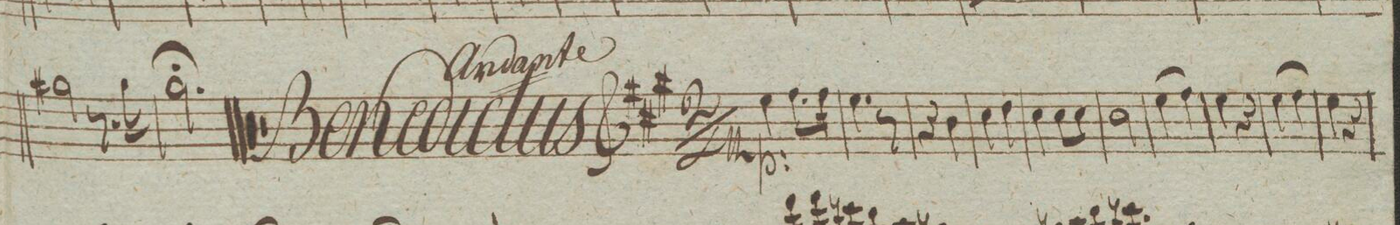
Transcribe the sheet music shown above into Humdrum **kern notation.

**kern	**dynam
*I"Clarinetto 1mo in C:	*
*clefG2	*
*k[f#c#g#]	*
*M2/4	*
4ee\	p
8.ff#\L	.
16ff#\Jk	.
=2	=2
4.ee\	.
8r	.
=3	=3
4r	.
4b\	.
=4	=4
4cc#\	.
4dd\	.
=5	=5
4cc#\	.
8cc#\L	.
8cc#\J	.
=6	=6
*2\right	*
2cc#\	.
=7	=7
(4ee\	.
4ff#\)	.
=8	=8
4ee\	.
4r	.
=9	=9
(4ee\	.
4ff#\)	.
=10	=10
4ee\	.
4r	.
=11	=11
*-	*-
